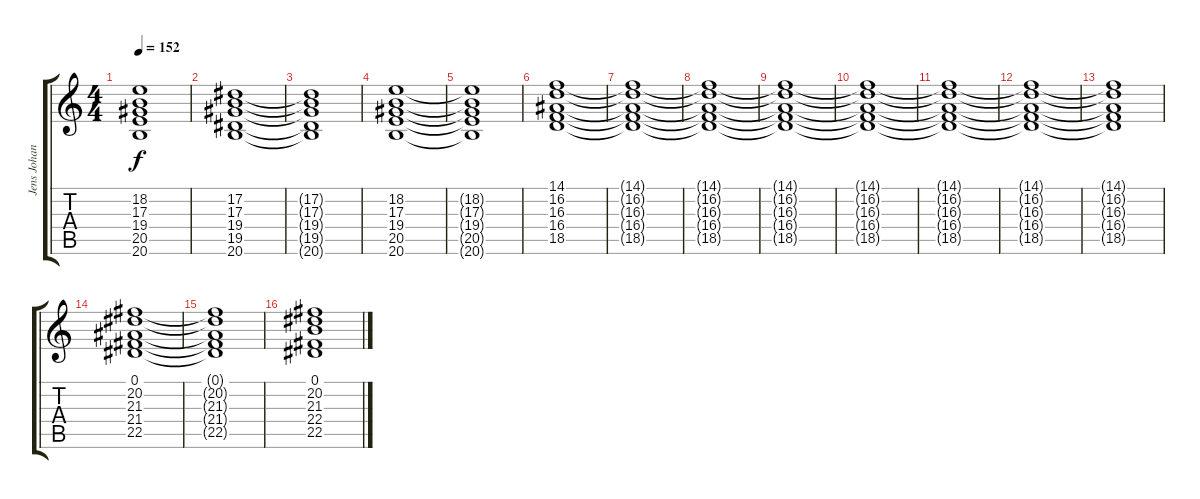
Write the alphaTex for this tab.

\track ("Jens Johansson (Keyboards)" "Jens Johan") {instrument synthstrings1}
\staff {score tabs}
\tuning (Eb4 Bb3 Gb3 Db3 Ab2 Eb2) {hide}
\ts (4 4)
\tempo 152
\clef g2
\ks c
(18.2{t} 17.3{t} 19.4{t} 20.5{t} 20.6{t}).1{dy f} |
(17.2 17.3 19.4 19.5 20.6).1 |
(17.2{t} 17.3{t} 19.4{t} 19.5{t} 20.6{t}).1 |
(18.2 17.3 19.4 20.5 20.6).1 |
(18.2{t} 17.3{t} 19.4{t} 20.5{t} 20.6{t}).1 |
(14.1 16.2 16.3 16.4 18.5).1 |
(14.1{t} 16.2{t} 16.3{t} 16.4{t} 18.5{t}).1 |
(14.1{t} 16.2{t} 16.3{t} 16.4{t} 18.5{t}).1 |
(14.1{t} 16.2{t} 16.3{t} 16.4{t} 18.5{t}).1 |
(14.1{t} 16.2{t} 16.3{t} 16.4{t} 18.5{t}).1 |
(14.1{t} 16.2{t} 16.3{t} 16.4{t} 18.5{t}).1 |
(14.1{t} 16.2{t} 16.3{t} 16.4{t} 18.5{t}).1 |
(14.1{t} 16.2{t} 16.3{t} 16.4{t} 18.5{t}).1 |
(0.1 20.2 21.3 21.4 22.5).1 |
(0.1{t} 20.2{t} 21.3{t} 21.4{t} 22.5{t}).1 |
(0.1 20.2 21.3 22.4 22.5).1
